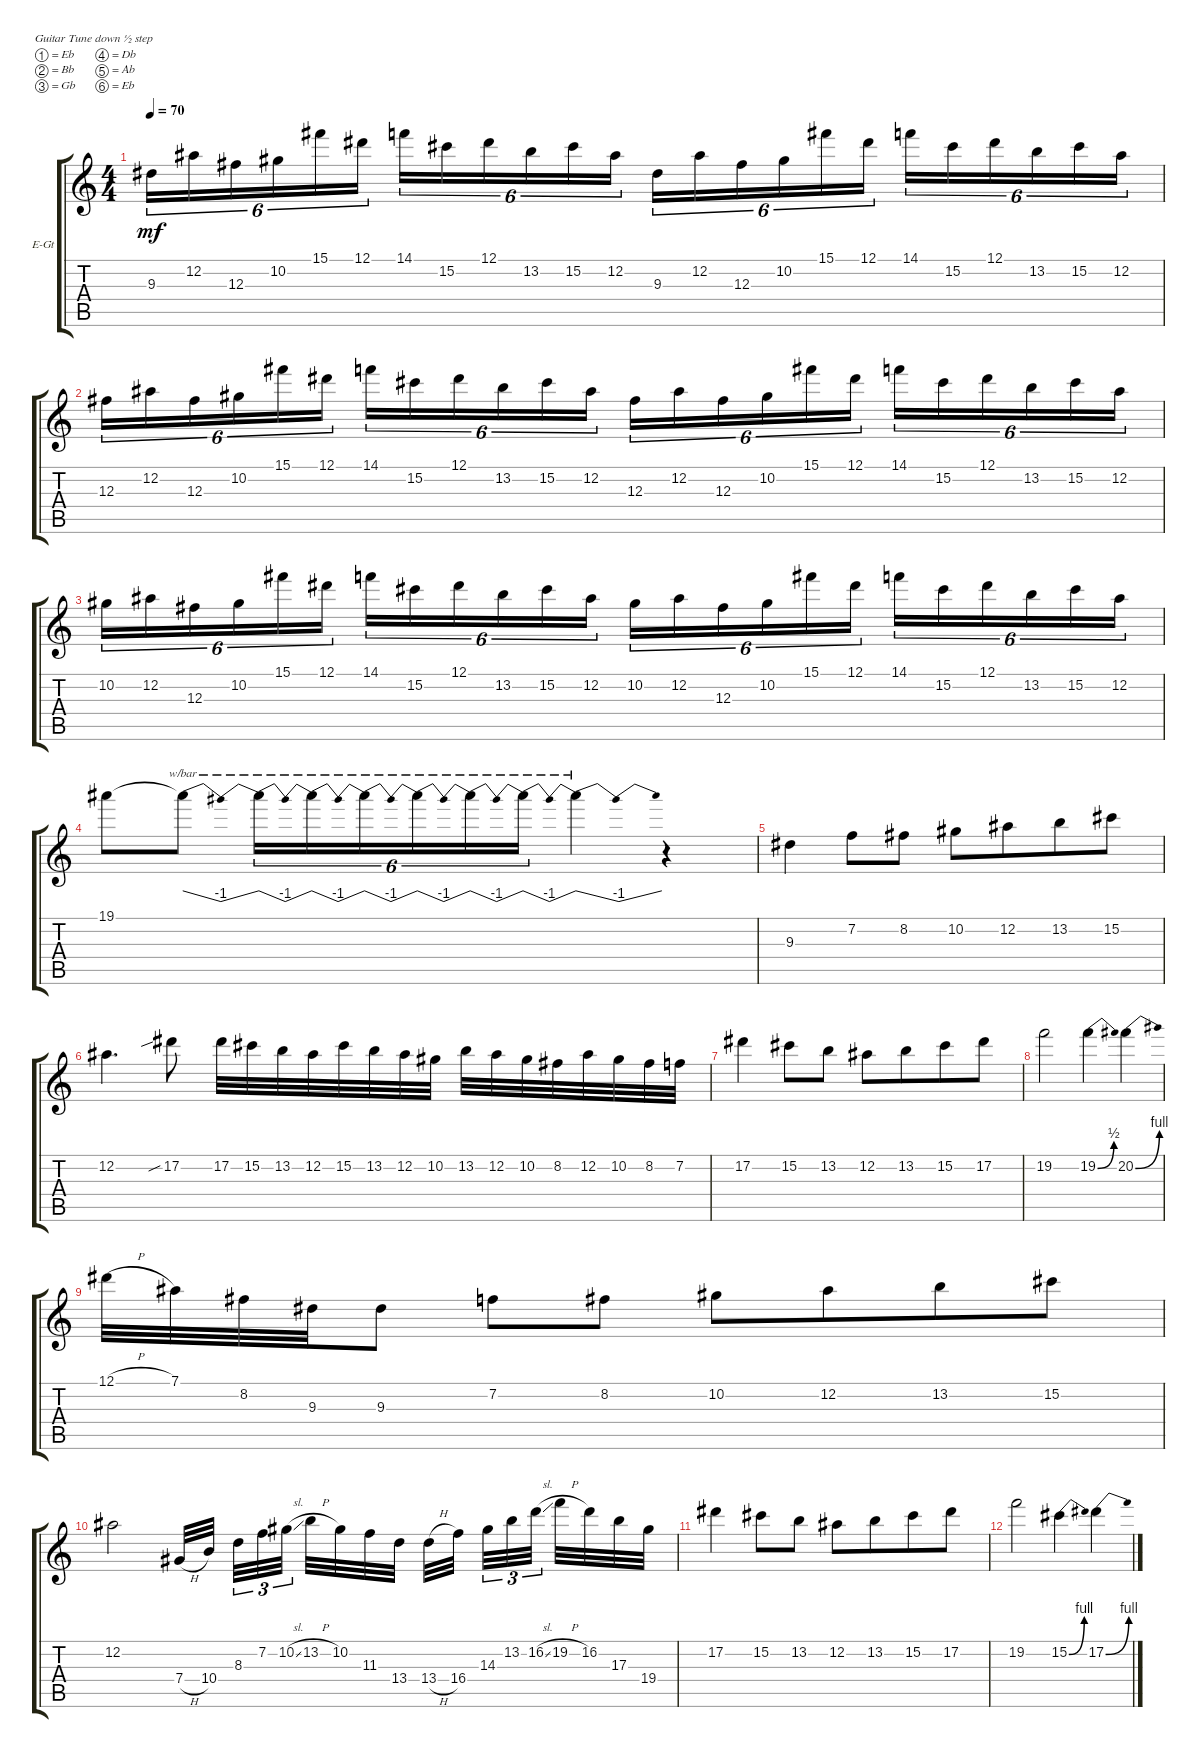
\defaultSystemsLayout 4
\bracketExtendMode groupsimilarinstruments
\firstSystemTrackNameOrientation horizontal
\otherSystemsTrackNameOrientation horizontal
\track ("Electric Guitar" "E-Gt") {instrument overdrivenguitar}
\staff {score tabs}
\tuning (Eb4 Bb3 Gb3 Db3 Ab2 Eb2)
\ts (4 4)
\tempo 70
\clef g2
\ks c
9.3.16{tu (6 4) dy mf} 12.2.16{tu (6 4)} 12.3.16{tu (6 4)} 10.2.16{tu (6 4)} 15.1.16{tu (6 4)} 12.1.16{tu (6 4)} 14.1.16{tu (6 4)} 15.2.16{tu (6 4)} 12.1.16{tu (6 4)} 13.2.16{tu (6 4)} 15.2.16{tu (6 4)} 12.2.16{tu (6 4)} 9.3.16{tu (6 4)} 12.2.16{tu (6 4)} 12.3.16{tu (6 4)} 10.2.16{tu (6 4)} 15.1.16{tu (6 4)} 12.1.16{tu (6 4)} 14.1.16{tu (6 4)} 15.2.16{tu (6 4)} 12.1.16{tu (6 4)} 13.2.16{tu (6 4)} 15.2.16{tu (6 4)} 12.2.16{tu (6 4)} |
12.3.16{tu (6 4)} 12.2.16{tu (6 4)} 12.3.16{tu (6 4)} 10.2.16{tu (6 4)} 15.1.16{tu (6 4)} 12.1.16{tu (6 4)} 14.1.16{tu (6 4)} 15.2.16{tu (6 4)} 12.1.16{tu (6 4)} 13.2.16{tu (6 4)} 15.2.16{tu (6 4)} 12.2.16{tu (6 4)} 12.3.16{tu (6 4)} 12.2.16{tu (6 4)} 12.3.16{tu (6 4)} 10.2.16{tu (6 4)} 15.1.16{tu (6 4)} 12.1.16{tu (6 4)} 14.1.16{tu (6 4)} 15.2.16{tu (6 4)} 12.1.16{tu (6 4)} 13.2.16{tu (6 4)} 15.2.16{tu (6 4)} 12.2.16{tu (6 4)} |
10.2.16{tu (6 4)} 12.2.16{tu (6 4)} 12.3.16{tu (6 4)} 10.2.16{tu (6 4)} 15.1.16{tu (6 4)} 12.1.16{tu (6 4)} 14.1.16{tu (6 4)} 15.2.16{tu (6 4)} 12.1.16{tu (6 4)} 13.2.16{tu (6 4)} 15.2.16{tu (6 4)} 12.2.16{tu (6 4)} 10.2.16{tu (6 4)} 12.2.16{tu (6 4)} 12.3.16{tu (6 4)} 10.2.16{tu (6 4)} 15.1.16{tu (6 4)} 12.1.16{tu (6 4)} 14.1.16{tu (6 4)} 15.2.16{tu (6 4)} 12.1.16{tu (6 4)} 13.2.16{tu (6 4)} 15.2.16{tu (6 4)} 12.2.16{tu (6 4)} |
19.1.8 19.1{t}.8{tbe (dip default 0 0 15 -4 30 0)} 19.1{t}.16{tu (6 4) tbe (dip default 0 0 15 -4 30 0)} 19.1{t}.16{tu (6 4) tbe (dip default 0 0 15 -4 30 0)} 19.1{t}.16{tu (6 4) tbe (dip default 0 0 15 -4 30 0)} 19.1{t}.16{tu (6 4) tbe (dip default 0 0 15 -4 30 0)} 19.1{t}.16{tu (6 4) tbe (dip default 0 0 15 -4 30 0)} 19.1{t}.16{tu (6 4) tbe (dip default 0 0 15 -4 30 0)} 19.1{t}.4{tbe (dip default 0 0 15 -4 30 0)} r.4 |
\scale
0.430952 9.3.4 7.2.8 8.2.8 10.2.8 12.2.8{beam merge} 13.2.8 15.2.8 |
\scale
0.569108 12.2.4{d} 17.2{sib}.8 17.2.32 15.2.32 13.2.32 12.2.32 15.2.32 13.2.32 12.2.32 10.2.32 13.2.32 12.2.32 10.2.32 8.2.32 12.2.32 10.2.32 8.2.32 7.2.32 |
17.2.4 15.2.8 13.2.8 12.2.8 13.2.8{beam merge} 15.2.8 17.2.8 |
19.2.2 19.2{be (bend 0 0 15 2)}.4 20.2{be (bend 0 0 15 4)}.4 |
\scale
0.468122 12.1{h}.32 7.1.32 8.2.32 9.3.32 9.3.8 7.2.8 8.2.8 10.2.8 12.2.8{beam merge} 13.2.8 15.2.8 |
\scale
0.532004 12.2.2 7.4{h}.32 10.4.32{beam splitsecondary} 8.3.32{tu (3 2)} 7.2.32{tu (3 2)} 10.2{sl}.32{tu (3 2) beam splitsecondary} 13.2{h}.32 10.2.32 11.3.32 13.4.32 13.4{h}.32 16.4.32{beam splitsecondary} 14.3.32{tu (3 2)} 13.2.32{tu (3 2)} 16.2{sl}.32{tu (3 2) beam splitsecondary} 19.2{h}.32 16.2.32 17.3.32 19.4.32 |
\scale
0.502179 17.2.4 15.2.8 13.2.8 12.2.8 13.2.8{beam merge} 15.2.8 17.2.8 |
\scale
0.497878 19.2.2 15.2{be (bend 0 0 15 4)}.4 17.2{be (bend 0 0 15 4)}.4
